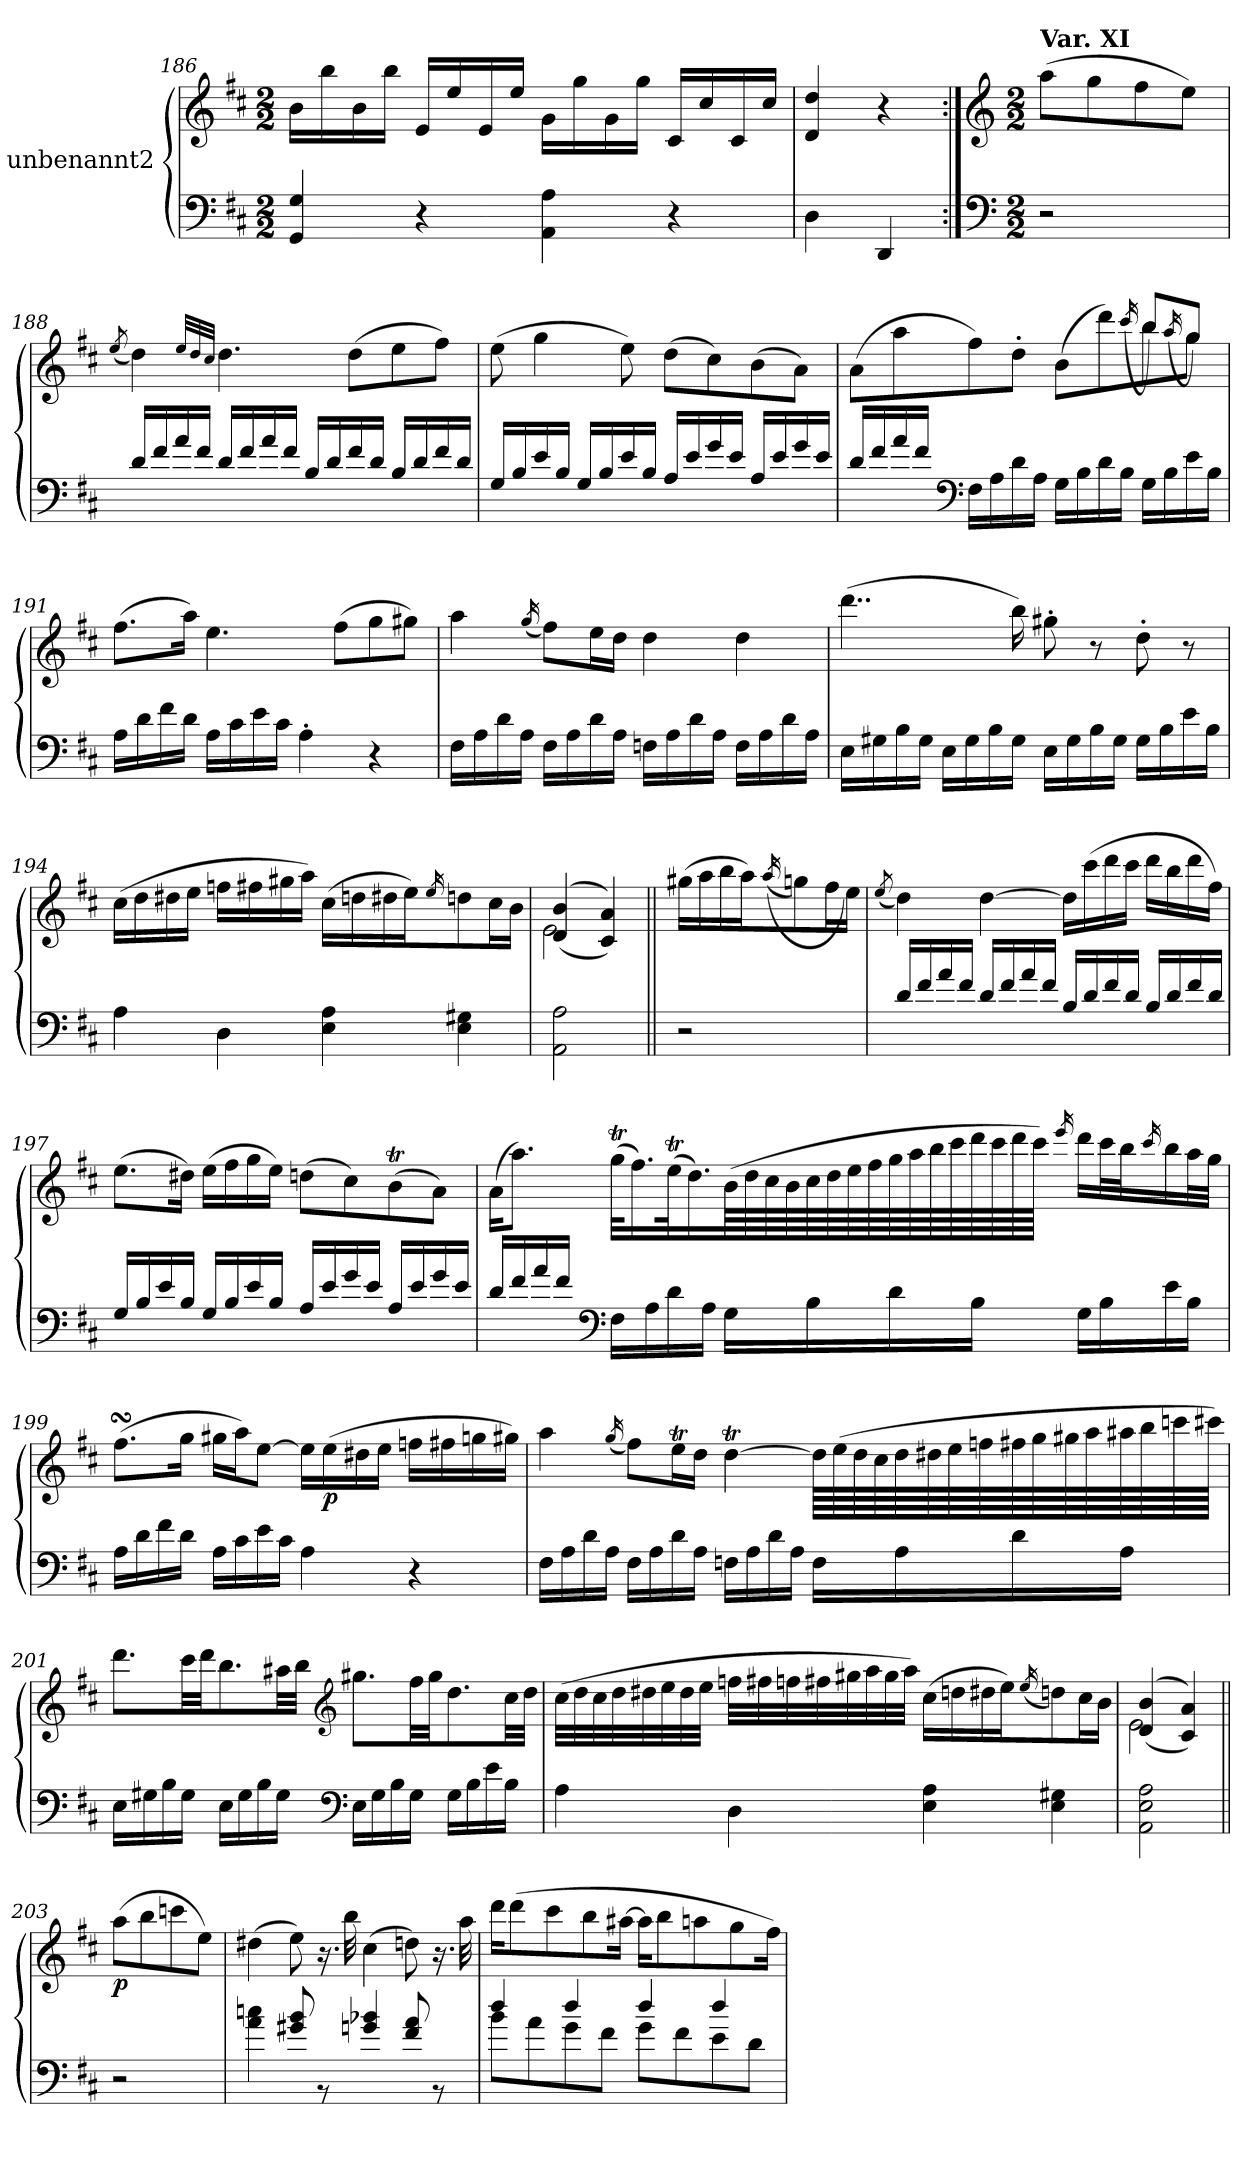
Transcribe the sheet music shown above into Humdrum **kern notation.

**kern	**kern	**dynam
*part1	*part1	*part1
*staff2	*staff1	*staff1/2
*I"unbenannt2	*	*
*clefF4	*clefG2	*
*k[f#c#]	*k[f#c#]	*
*M2/2	*M2/2	*
=186	=186	=186
4GG/ 4G/	16b\LL	.
.	16bb\	.
.	16b\	.
.	16bb\JJ	.
4r	16e/LL	.
.	16ee/	.
.	16e/	.
.	16ee/JJ	.
4AA\ 4A\	16g\LL	.
.	16gg\	.
.	16g\	.
.	16gg\JJ	.
4r	16c#/LL	.
.	16cc#/	.
.	16c#/	.
.	16cc#/JJ	.
=187	=187	=187
4D\	4d/ 4dd/	.
4DD/	4r	.
!!LO:PB:g=z
=187X22:|!	=187X22:|!	=187X22:|!
*clefF4	*clefG2	*
*M2/2	*M2/2	*
!	!LO:TX:a:B:t=Var. XI	!
2r	(>8aa\L	.
.	8gg\	.
.	8ff#\	.
.	8ee\J)	.
=188	=188	=188
.	(<8qee/	.
16d/LL	4dd\)	.
16f#/	.	.
16a/	.	.
16f#/JJ	.	.
.	32qee/LLL	.
.	32qdd/	.
.	32qcc#/JJJ	.
16d/LL	4.dd\	.
16f#/	.	.
16a/	.	.
16f#/JJ	.	.
16B/LL	.	.
16d/	.	.
16f#/	(>8dd\L	.
16d/JJ	.	.
16B/LL	8ee\	.
16d/	.	.
16f#/	8ff#\J)	.
16d/JJ	.	.
=189	=189	=189
16G/LL	(>8ee\	.
16B/	.	.
16e/	4gg\	.
16B/JJ	.	.
16G/LL	.	.
16B/	.	.
16e/	8ee\)	.
16B/JJ	.	.
16A/LL	(>8dd\L	.
16e/	.	.
16g/	8cc#\)	.
16e/JJ	.	.
16A/LL	(>8b\	.
16e/	.	.
16g/	8a\J)	.
16e/JJ	.	.
!!LO:LB:g=z
=190	=190	=190
*	*^	*
16d/LL	(<8a\L	2.ryy	.
16f#/	.	.	.
16a/	8aa\	.	.
16f#/JJ	.	.	.
*clefF4	*	*	*
16F#\LL	8ff#\)	.	.
16A\	.	.	.
16d\	8dd'\J	.	.
16A\JJ	.	.	.
16G\LL	(<8b\L	.	.
16B\	.	.	.
16d\	8ddd\)	.	.
16B\JJ	.	.	.
.	.	(<16qccc#/	.
16G\LL	8bb\	8bb/L)	.
16B\	.	.	.
.	.	(<16qaa/	.
16e\	8gg\J	8gg/J)	.
16B\JJ	.	.	.
*	*v	*v	*
=191	=191	=191
16A\LL	(>8.ff#\L	.
16d\	.	.
16f#\	.	.
16d\JJ	16aa\Jk)	.
16A\LL	4.ee\	.
16c#\	.	.
16e\	.	.
16c#\JJ	.	.
4A'\	.	.
.	(>8ff#\L	.
4r	8gg\	.
.	8gg#X\J)	.
!!LO:LB:g=z
=192	=192	=192
16F#\LL	4aa\	.
16A\	.	.
16d\	.	.
16A\JJ	.	.
.	(<16qgg/	.
16F#\LL	8ff#\L)	.
16A\	.	.
16d\	16ee\L	.
16A\JJ	16dd\JJ	.
16Fn\LL	4dd\	.
16A\	.	.
16d\	.	.
16A\JJ	.	.
16F\LL	4dd\	.
16A\	.	.
16d\	.	.
16A\JJ	.	.
=193	=193	=193
16E\LL	(>4..ddd\	.
16G#X\	.	.
16B\	.	.
16G#\JJ	.	.
16E\LL	.	.
16G#\	.	.
16B\	.	.
16G#\JJ	16bb\)	.
16E\LL	8gg#X'\	.
16G#\	.	.
16B\	8r	.
16G#\JJ	.	.
16G#\LL	8dd'\	.
16B\	.	.
16e\	8r	.
16B\JJ	.	.
!!LO:LB:g=z
=194	=194	=194
4A\	(>16cc#\LL	.
.	16dd\	.
.	16dd#X\	.
.	16ee\JJ	.
4D\	16ffn\LL	.
.	16ff#X\	.
.	16gg#X\	.
.	16aa\JJ)	.
4E\ 4A\	(>16cc#\LL	.
.	16ddn\	.
.	16dd#X\	.
.	16ee\J)	.
.	16qee/	.
4E\ 4G#X\	8ddn\	.
.	16cc#\L	.
.	16b\JJ	.
=195	=195	=195
*	*^	*
2AA\ 2A\	(>(>4d/ 4b/	2e\	.
.	4c#/ 4a/))	.	.
*	*v	*v	*
=195X23||	=195X23||	=195X23||
2r	(>16gg#X\LL	.
.	16aa\	.
.	16bb\	.
.	16aa\J)	.
.	(<(<16qaa/	.
.	8ggn\)	.
.	16ff#\L	.
.	16ee\JJ)	.
!!LO:LB:g=z
=196	=196	=196
.	(<8qee/	.
16d/LL	4dd\)	.
16f#/	.	.
16a/	.	.
16f#/JJ	.	.
16d/LL	[4dd\	.
16f#/	.	.
16a/	.	.
16f#/JJ	.	.
16B/LL	16dd\LL]	.
16d/	(>16ccc#\	.
16f#/	16ddd\	.
16d/JJ	16ccc#\JJ	.
16B/LL	16ddd\LL	.
16d/	16bb\	.
16f#/	16ddd\	.
16d/JJ	16ff#\JJ)	.
=197	=197	=197
16G/LL	(>8.ee\L	.
16B/	.	.
16e/	.	.
16B/JJ	16dd#X\Jk)	.
16G/LL	(>16ee\LL	.
16B/	16ff#\	.
16e/	16gg\	.
16B/JJ	16ee\JJ)	.
16A/LL	(>8ddn\L	.
16e/	.	.
16g/	8cc#\)	.
16e/JJ	.	.
16A/LL	(>8bT\	.
16e/	.	.
16g/	8a\J)	.
16e/JJ	.	.
!!LO:LB:g=z
=198	=198	=198
16d/LL	(>16a\KL	.
16f#/	8.aa\J)	.
16a/	.	.
16f#/JJ	.	.
*clefF4	*	*
16F#\LL	(>32ggT\KLL	.
.	16.ff#\)	.
16A\	.	.
16d\	(>32eeT\K	.
.	16.dd\)	.
16A\JJ	.	.
16G\LL	(>64b\LL	.
.	64dd\	.
.	64cc#\	.
.	64b\	.
16B\	64cc#\	.
.	64dd\	.
.	64ee\	.
.	64ff#\	.
16d\	64gg\	.
.	64aa\	.
.	64bb\	.
.	64ccc#\	.
16B\JJ	64ddd\	.
.	64ccc#\	.
.	64ddd\	.
.	64ccc#\JJJJ)	.
.	16qeee/	.
16G\LL	16ddd\LL	.
16B\	32ccc#\L	.
.	32bb\J	.
.	16qccc#/	.
16e\	16bb\	.
16B\JJ	32aa\L	.
.	32gg\JJJ	.
=199	=199	=199
16A\LL	(>8.ff#sSsS\L	.
16d\	.	.
16f#\	.	.
16d\JJ	16gg\Jk	.
16A\LL	16gg#X\LL	.
16c#\	16aa\J)	.
16e\	[8ee\J	.
16c#\JJ	.	.
4A\	16ee\LL]	.
!	!	!LO:DY:b
.	(>16ee\	p
.	16dd#X\	.
.	16ee\JJ	.
4r	16ffn\LL	.
.	16ff#X\	.
.	16ggn\	.
.	16gg#X\JJ)	.
!!LO:PB:g=z
=200	=200	=200
16F#\LL	4aa\	.
16A\	.	.
16d\	.	.
16A\JJ	.	.
.	(<16qgg/	.
16F#\LL	8ff#\L)	.
16A\	.	.
16d\	16eeT\L	.
16A\JJ	16dd\JJ	.
16Fn\LL	[4ddT\	.
16A\	.	.
16d\	.	.
16A\JJ	.	.
16F\LL	64dd\LLLL]	.
.	(>64ee\	.
.	64dd\	.
.	64cc#\	.
16A\	64dd\	.
.	64dd#X\	.
.	64ee\	.
.	64ffn\	.
16d\	64ff#X\	.
.	64gg\	.
.	64gg#X\	.
.	64aa\	.
16A\JJ	64aa#X\	.
.	64bb\	.
.	64cccn\	.
.	64ccc#X\JJJJ)	.
=201	=201	=201
16E\LL	8.ddd\L	.
16G#X\	.	.
16B\	.	.
16G#\JJ	32ccc#\LL	.
.	32ddd\JJ	.
16E\LL	8.bb\	.
16G#\	.	.
16B\	.	.
16G#\JJ	32aa#X\LL	.
.	32bb\JJJ	.
*clefF4	*clefG2	*
16E\LL	8.gg#X\L	.
16G#\	.	.
16B\	.	.
16G#\JJ	32ff#\LL	.
.	32gg#\JJ	.
16G#\LL	8.dd\	.
16B\	.	.
16e\	.	.
16B\JJ	32cc#\LL	.
.	32dd\JJJ	.
!!LO:LB:g=z
=202	=202	=202
4A\	(>32cc#\LLL	.
.	32dd\	.
.	32cc#\	.
.	32dd\	.
.	32dd#X\	.
.	32ee\	.
.	32dd#\	.
.	32ee\JJJ	.
4D\	32ffn\LLL	.
.	32ff#X\	.
.	32ffn\	.
.	32ff#X\	.
.	32gg#X\	.
.	32aa\	.
.	32gg#\	.
.	32aa\JJJ)	.
4E\ 4A\	(>16cc#\LL	.
.	16ddn\	.
.	16dd#X\	.
.	16ee\J)	.
.	(<16qee/	.
4E\ 4G#X\	8ddn\)	.
.	16cc#\L	.
.	16b\JJ	.
=203	=203	=203
*	*^	*
2AA\ 2E\ 2A\	(>(>4d/ 4b/	2e\	.
.	4c#/ 4a/))	.	.
*	*v	*v	*
!!LO:LB:g=z
=203X24||	=203X24||	=203X24||
*^	*	*
!	!	!	!LO:DY:b
2ryy	2r	(>8aa\L	p
.	.	8bb\	.
.	.	8cccn\	.
.	.	8ee\J)	.
=204	=204	=204	=204
1ryy	4a\ 4ccn\	(>4dd#X\	.
.	8g#X/ 8b/	8ee\)	.
.	8r	16.r	.
.	.	32bb\	.
.	4gn/ 4b-X/	(>4cc#\	.
.	8f#/ 8a/	8ddn\)	.
.	8r	16.r	.
.	.	32aa\	.
=205	=205	=205	=205
4dd/	8b\L	16ddd\KL	.
.	.	(>8ddd\	.
.	8a\	.	.
.	.	8ccc#\	.
4dd/	8g\	.	.
.	.	8bb\	.
.	8f#\J	.	.
.	.	[16aa#X\Jk	.
4dd/	8g\L	16aa#\KL]	.
.	.	8bb\	.
.	8f#\	.	.
.	.	8aan\	.
4dd/	8e\	.	.
.	.	8gg\	.
.	8d\J	.	.
.	.	16ff#\Jk)	.
*v	*v	*	*
=	=	=
*-	*-	*-
